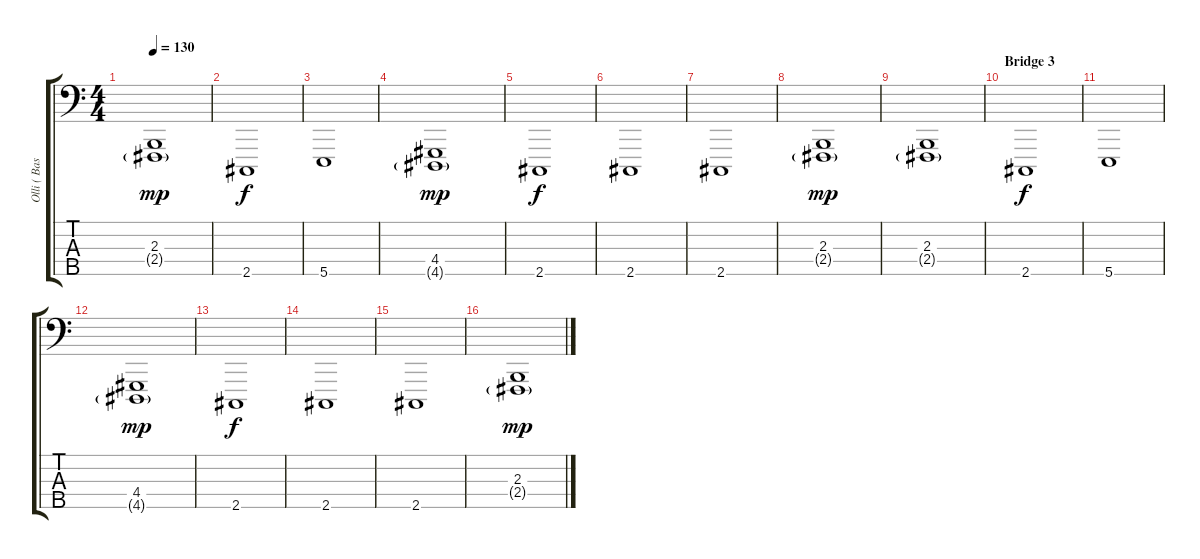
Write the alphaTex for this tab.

\track ("Olli ( Bass )" "Olli ( Bas") {instrument lead2sawtooth}
\staff {score tabs}
\tuning (G2 D2 A1 E1 B0) {hide}
\ts (4 4)
\tempo 130
\clef f4
\ks c
(2.3 2.4{g}).1{dy mp} |
2.5.1{dy f} |
5.5.1 |
(4.4 4.5{g}).1{dy mp} |
2.5.1{dy f} |
2.5.1 |
2.5.1 |
(2.3 2.4{g}).1{dy mp} |
(2.3 2.4{g}).1 |
\section ("" "Bridge 3")
2.5.1{dy f} |
5.5.1 |
(4.4 4.5{g}).1{dy mp} |
2.5.1{dy f} |
2.5.1 |
2.5.1 |
(2.3 2.4{g}).1{dy mp}
